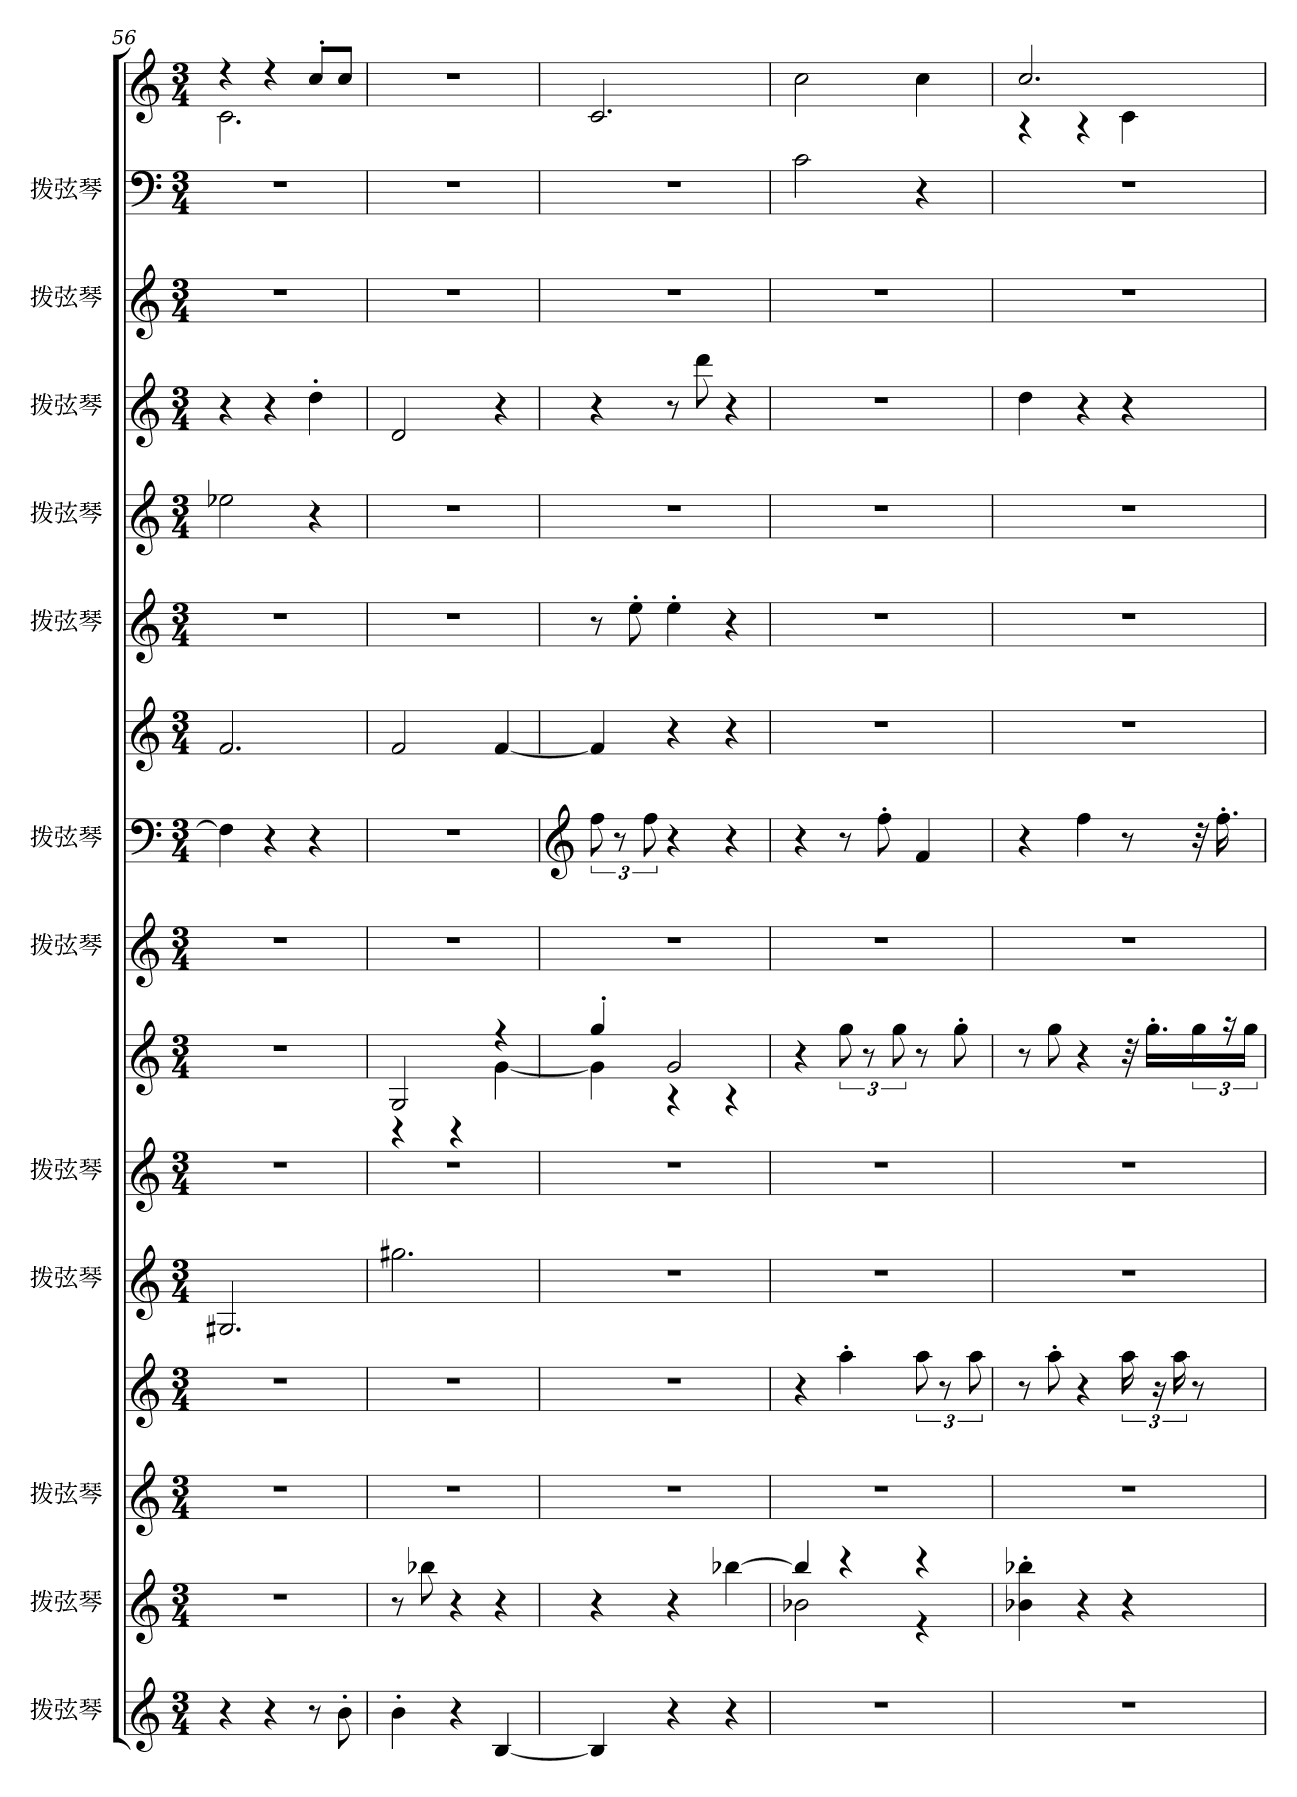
**kern	**kern	**kern	**kern	**kern	**kern	**kern	**kern	**kern	**kern	**kern	**kern	**kern	**kern	**kern	**kern
*part12	*part11	*part10	*part10	*part9	*part8	*part8	*part7	*part6	*part6	*part5	*part4	*part3	*part2	*part1	*part1
*staff16	*staff15	*staff14	*staff13	*staff12	*staff11	*staff10	*staff9	*staff8	*staff7	*staff6	*staff5	*staff4	*staff3	*staff2	*staff1
*I"拨弦琴	*I"拨弦琴	*I"拨弦琴	*	*I"拨弦琴	*I"拨弦琴	*	*I"拨弦琴	*I"拨弦琴	*	*I"拨弦琴	*I"拨弦琴	*I"拨弦琴	*I"拨弦琴	*I"拨弦琴	*
*clefG2	*clefG2	*clefG2	*clefG2	*clefG2	*clefG2	*clefG2	*clefG2	*clefF4	*clefG2	*clefG2	*clefG2	*clefG2	*clefG2	*clefF4	*clefG2
*k[]	*k[]	*k[]	*k[]	*k[]	*k[]	*k[]	*k[]	*k[]	*k[]	*k[]	*k[]	*k[]	*k[]	*k[]	*k[]
*M3/4	*M3/4	*M3/4	*M3/4	*M3/4	*M3/4	*M3/4	*M3/4	*M3/4	*M3/4	*M3/4	*M3/4	*M3/4	*M3/4	*M3/4	*M3/4
=56	=56	=56	=56	=56	=56	=56	=56	=56	=56	=56	=56	=56	=56	=56	=56
*	*	*	*	*	*	*	*	*	*	*	*	*	*	*	*^
4r	2.r	2.r	2.r	2.G#X/	2.r	2.r	2.r	4F\]	2.f/	2.r	2ee-X\	4r	2.r	2.r	4r	2.c\
4r	.	.	.	.	.	.	.	4r	.	.	.	4r	.	.	4r	.
8r	.	.	.	.	.	.	.	4r	.	.	4r	4dd'\	.	.	8cc'/L	.
8b'\	.	.	.	.	.	.	.	.	.	.	.	.	.	.	8cc/J	.
*	*	*	*	*	*	*	*	*	*	*	*	*	*	*	*v	*v
!!LO:PB:g=z
=57	=57	=57	=57	=57	=57	=57	=57	=57	=57	=57	=57	=57	=57	=57	=57
*	*	*	*	*	*	*^	*	*	*	*	*	*	*	*	*
4b'\	8r	2.r	2.r	2.gg#X\	2.r	2G/	4r	2.r	2.r	2f/	2.r	2.r	2d/	2.r	2.r	2.r
.	8bb-X\	.	.	.	.	.	.	.	.	.	.	.	.	.	.	.
4r	4r	.	.	.	.	.	4r	.	.	.	.	.	.	.	.	.
[4B/	4r	.	.	.	.	4r	[4g\	.	.	[4f/	.	.	4r	.	.	.
=58	=58	=58	=58	=58	=58	=58	=58	=58	=58	=58	=58	=58	=58	=58	=58	=58
*	*	*	*	*	*	*	*	*	*clefG2	*	*	*	*	*	*	*
4B/]	4r	2.r	2.r	2.r	2.r	4gg'/	4g\]	2.r	12ff\	4f/]	8r	2.r	4r	2.r	2.r	2.c/
.	.	.	.	.	.	.	.	.	12r	.	.	.	.	.	.	.
.	.	.	.	.	.	.	.	.	.	.	8ee'\	.	.	.	.	.
.	.	.	.	.	.	.	.	.	12ff\	.	.	.	.	.	.	.
4r	4r	.	.	.	.	2g/	4r	.	4r	4r	4ee'\	.	8r	.	.	.
.	.	.	.	.	.	.	.	.	.	.	.	.	8ddd\	.	.	.
4r	[4bb-X\	.	.	.	.	.	4r	.	4r	4r	4r	.	4r	.	.	.
*	*	*	*	*	*	*v	*v	*	*	*	*	*	*	*	*	*
=59	=59	=59	=59	=59	=59	=59	=59	=59	=59	=59	=59	=59	=59	=59	=59
*	*^	*	*	*	*	*	*	*	*	*	*	*	*	*	*
2.r	4bb-/]	2b-X\	2.r	4r	2.r	2.r	4r	2.r	4r	2.r	2.r	2.r	2.r	2.r	2c\	2cc\
.	4r	.	.	4aa'\	.	.	12gg\	.	8r	.	.	.	.	.	.	.
.	.	.	.	.	.	.	12r	.	.	.	.	.	.	.	.	.
.	.	.	.	.	.	.	.	.	8ff'\	.	.	.	.	.	.	.
.	.	.	.	.	.	.	12gg\	.	.	.	.	.	.	.	.	.
.	4r	4r	.	12aa\	.	.	8r	.	4f/	.	.	.	.	.	4r	4cc\
.	.	.	.	12r	.	.	.	.	.	.	.	.	.	.	.	.
.	.	.	.	.	.	.	8gg'\	.	.	.	.	.	.	.	.	.
.	.	.	.	12aa\	.	.	.	.	.	.	.	.	.	.	.	.
*	*v	*v	*	*	*	*	*	*	*	*	*	*	*	*	*	*
=60	=60	=60	=60	=60	=60	=60	=60	=60	=60	=60	=60	=60	=60	=60	=60
*	*	*	*	*	*	*	*	*	*	*	*	*	*	*	*^
2.r	4b-X\' 4bb-X\'	2.r	8r	2.r	2.r	8r	2.r	4r	2.r	2.r	2.r	4dd\	2.r	2.r	2.cc/	4r
.	.	.	8aa'\	.	.	8gg\	.	.	.	.	.	.	.	.	.	.
.	4r	.	4r	.	.	4r	.	4ff\	.	.	.	4r	.	.	.	4r
.	4r	.	24aa\	.	.	32r	.	8r	.	.	.	4r	.	.	.	4c\
.	.	.	.	.	.	16.gg'\LL	.	.	.	.	.	.	.	.	.	.
.	.	.	24r	.	.	.	.	.	.	.	.	.	.	.	.	.
.	.	.	24aa\	.	.	.	.	.	.	.	.	.	.	.	.	.
.	.	.	8r	.	.	24gg\JJ	.	32r	.	.	.	.	.	.	.	.
.	.	.	.	.	.	.	.	16.ff'\	.	.	.	.	.	.	.	.
.	.	.	.	.	.	24r	.	.	.	.	.	.	.	.	.	.
.	.	.	.	.	.	24gg\	.	.	.	.	.	.	.	.	.	.
*	*	*	*	*	*	*	*	*	*	*	*	*	*	*	*v	*v
=	=	=	=	=	=	=	=	=	=	=	=	=	=	=	=
*-	*-	*-	*-	*-	*-	*-	*-	*-	*-	*-	*-	*-	*-	*-	*-
